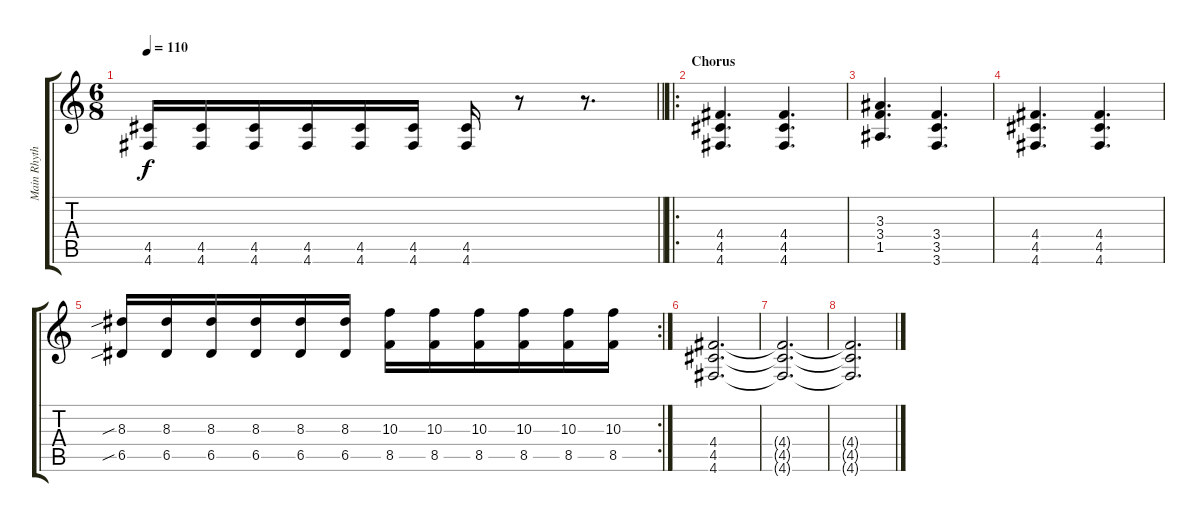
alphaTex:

\track ("Main Rhythm" "Main Rhyth") {instrument distortionguitar}
\staff {score tabs}
\tuning (E4 B3 G3 D3 A2 D2) {hide}
\ts (6 8)
\tempo 110
\clef g2
\barLineRight lightlight
\ks c
(4.5 4.6).16{dy f} (4.5 4.6).16 (4.5 4.6).16 (4.5 4.6).16 (4.5 4.6).16 (4.5 4.6).16 (4.5 4.6).16 r.8 r.8{d} |
\ro
\section ("" "Chorus")
(4.4 4.5 4.6).4{d} (4.4 4.5 4.6).4{d} |
(3.3 3.4 1.5).4{d} (3.4 3.5 3.6).4{d} |
(4.4 4.5 4.6).4{d} (4.4 4.5 4.6).4{d} |
\rc 2
(8.3{sib} 6.5{sib}).16 (8.3 6.5).16 (8.3 6.5).16 (8.3 6.5).16 (8.3 6.5).16 (8.3 6.5).16 (10.3 8.5).16 (10.3 8.5).16 (10.3 8.5).16 (10.3 8.5).16 (10.3 8.5).16 (10.3 8.5).16 |
(4.4 4.5 4.6).2{d} |
(4.4{t} 4.5{t} 4.6{t}).2{d} |
(4.4{t} 4.5{t} 4.6{t}).2{d}
